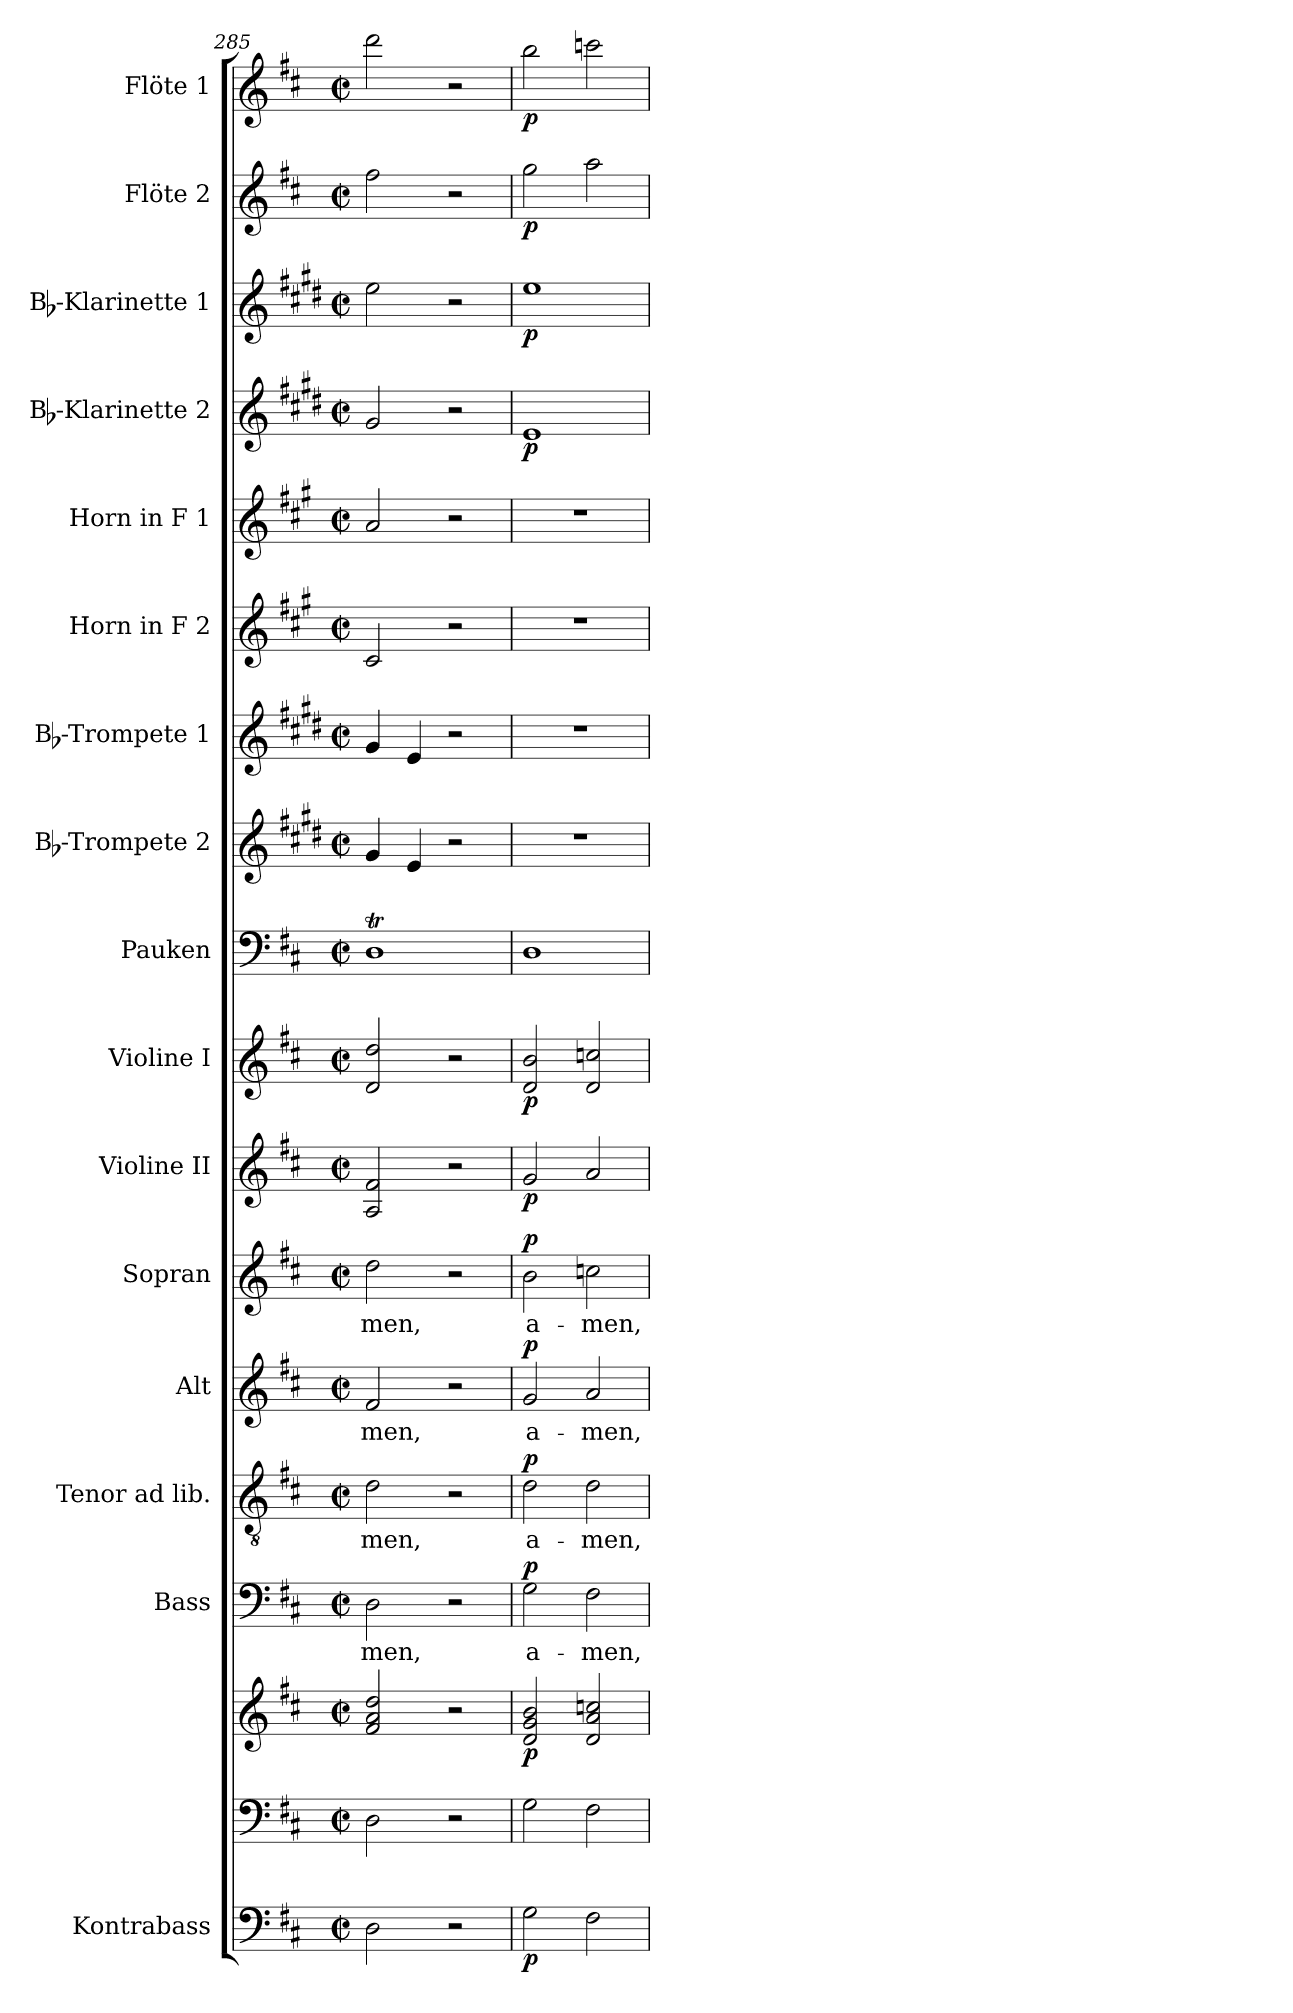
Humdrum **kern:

**kern	**dynam	**kern	**kern	**dynam	**kern	**text	**dynam	**kern	**text	**dynam	**kern	**text	**dynam	**kern	**text	**dynam	**kern	**dynam	**kern	**dynam	**kern	**kern	**kern	**kern	**kern	**kern	**dynam	**kern	**dynam	**kern	**dynam	**kern	**dynam
*part17	*part17	*part16	*part16	*part16	*part15	*part15	*part15	*part14	*part14	*part14	*part13	*part13	*part13	*part12	*part12	*part12	*part11	*part11	*part10	*part10	*part9	*part8	*part7	*part6	*part5	*part4	*part4	*part3	*part3	*part2	*part2	*part1	*part1
*staff18	*staff18	*staff17	*staff16	*staff16/17	*staff15	*staff15	*staff15	*staff14	*staff14	*staff14	*staff13	*staff13	*staff13	*staff12	*staff12	*staff12	*staff11	*staff11	*staff10	*staff10	*staff9	*staff8	*staff7	*staff6	*staff5	*staff4	*staff4	*staff3	*staff3	*staff2	*staff2	*staff1	*staff1
*I"Kontrabass	*	*	*	*	*I"Bass	*	*	*I"Tenor ad lib.	*	*	*I"Alt	*	*	*I"Sopran	*	*	*I"Violine II	*	*I"Violine I	*	*I"Pauken	*I"Bb-Trompete 2	*I"Bb-Trompete 1	*I"Horn in F 2	*I"Horn in F 1	*I"Bb-Klarinette 2	*	*I"Bb-Klarinette 1	*	*I"Flöte 2	*	*I"Flöte 1	*
*I'Kb.	*	*	*	*	*I'B.	*	*	*I'T.	*	*	*I'A.	*	*	*I'S.	*	*	*I'Vl. II	*	*I'Vl. I	*	*I'Pk.	*I'Bb Trp. 2	*I'Bb Trp. 1	*	*	*I'Bb Kl. 2	*	*I'Bb Kl. 1	*	*I'Fl. 2	*	*I'Fl. 1	*
*clefF4	*	*clefF4	*clefG2	*	*clefF4	*	*	*clefGv2	*	*	*clefG2	*	*	*clefG2	*	*	*clefG2	*	*clefG2	*	*clefF4	*clefG2	*clefG2	*clefG2	*clefG2	*clefG2	*	*clefG2	*	*clefG2	*	*clefG2	*
*ITrd7c12	*	*	*	*	*	*	*	*	*	*	*	*	*	*	*	*	*	*	*	*	*	*ITrd1c2	*ITrd1c2	*ITrd4c7	*ITrd4c7	*ITrd1c2	*	*ITrd1c2	*	*	*	*	*
*k[f#c#]	*	*k[f#c#]	*k[f#c#]	*	*k[f#c#]	*	*	*k[f#c#]	*	*	*k[f#c#]	*	*	*k[f#c#]	*	*	*k[f#c#]	*	*k[f#c#]	*	*k[f#c#]	*k[f#c#]	*k[f#c#]	*k[f#c#]	*k[f#c#]	*k[f#c#]	*	*k[f#c#]	*	*k[f#c#]	*	*k[f#c#]	*
*D:	*	*D:	*D:	*	*D:	*	*	*D:	*	*	*D:	*	*	*D:	*	*	*D:	*	*D:	*	*D:	*D:	*D:	*D:	*D:	*D:	*	*D:	*	*D:	*	*D:	*
*M2/2	*	*M2/2	*M2/2	*	*M2/2	*	*	*M2/2	*	*	*M2/2	*	*	*M2/2	*	*	*M2/2	*	*M2/2	*	*M2/2	*M2/2	*M2/2	*M2/2	*M2/2	*M2/2	*	*M2/2	*	*M2/2	*	*M2/2	*
*met(c|)	*	*met(c|)	*met(c|)	*	*met(c|)	*	*	*met(c|)	*	*	*met(c|)	*	*	*met(c|)	*	*	*met(c|)	*	*met(c|)	*	*met(c|)	*met(c|)	*met(c|)	*met(c|)	*met(c|)	*met(c|)	*	*met(c|)	*	*met(c|)	*	*met(c|)	*
=285	=285	=285	=285	=285	=285	=285	=285	=285	=285	=285	=285	=285	=285	=285	=285	=285	=285	=285	=285	=285	=285	=285	=285	=285	=285	=285	=285	=285	=285	=285	=285	=285	=285
!	!	!	!	!	!	!LO:LY:b	!	!	!LO:LY:b	!	!	!LO:LY:b	!	!	!LO:LY:b	!	!	!	!	!	!	!	!	!	!	!	!	!	!	!	!	!	!
2DD\	.	2D\	2f#/ 2a/ 2dd/	.	2D\	-men,	.	2d\	-men,	.	2f#/	-men,	.	2dd\	-men,	.	2A/ 2f#/	.	2d/ 2dd/	.	1DT	4f#/	4f#/	2F#/	2d/	2f#/	.	2dd\	.	2ff#\	.	2ddd\	.
.	.	.	.	.	.	.	.	.	.	.	.	.	.	.	.	.	.	.	.	.	.	4d/	4d/	.	.	.	.	.	.	.	.	.	.
2r	.	2r	2r	.	2r	.	.	2r	.	.	2r	.	.	2r	.	.	2r	.	2r	.	.	2r	2r	2r	2r	2r	.	2r	.	2r	.	2r	.
=286	=286	=286	=286	=286	=286	=286	=286	=286	=286	=286	=286	=286	=286	=286	=286	=286	=286	=286	=286	=286	=286	=286	=286	=286	=286	=286	=286	=286	=286	=286	=286	=286	=286
!	!LO:DY:b	!	!	!LO:DY:b	!	!LO:LY:b	!LO:DY:a	!	!LO:LY:b	!LO:DY:a	!	!LO:LY:b	!LO:DY:a	!	!LO:LY:b	!LO:DY:a	!	!LO:DY:b	!	!LO:DY:b	!	!	!	!	!	!	!LO:DY:b	!	!LO:DY:b	!	!LO:DY:b	!	!LO:DY:b
2GG\	p	2G\	2d/ 2g/ 2b/	p	2G\	a-	p	2d\	a-	p	2g/	a-	p	2b\	a-	p	2g/	p	2d/ 2b/	p	1D	1r	1r	1r	1r	1d	p	1dd	p	2gg\	p	2bb\	p
!	!	!	!	!	!	!LO:LY:b	!	!	!LO:LY:b	!	!	!LO:LY:b	!	!	!LO:LY:b	!	!	!	!	!	!	!	!	!	!	!	!	!	!	!	!	!	!
2FF#\	.	2F#\	2d/ 2a/ 2ccn/	.	2F#\	-men,	.	2d\	-men,	.	2a/	-men,	.	2ccn\	-men,	.	2a/	.	2d/ 2ccn/	.	.	.	.	.	.	.	.	.	.	2aa\	.	2cccn\	.
=	=	=	=	=	=	=	=	=	=	=	=	=	=	=	=	=	=	=	=	=	=	=	=	=	=	=	=	=	=	=	=	=	=
*-	*-	*-	*-	*-	*-	*-	*-	*-	*-	*-	*-	*-	*-	*-	*-	*-	*-	*-	*-	*-	*-	*-	*-	*-	*-	*-	*-	*-	*-	*-	*-	*-	*-
